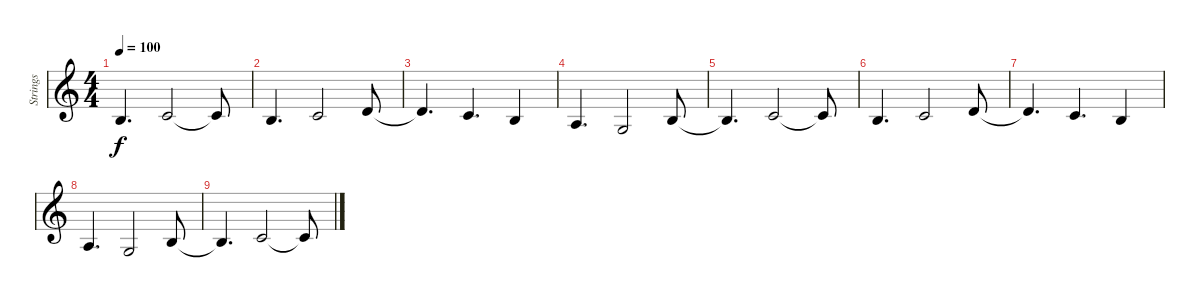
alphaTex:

\track ("Strings" "Strings") {instrument stringensemble1}
\staff {score}
\tuning (D4 A3 F3 C3 G2 C2) {hide}
\ts (4 4)
\tempo 100
\clef g2
\ks c
2.2{t}.4{d dy f} 3.2.2 3.2{t}.8 |
2.2.4{d} 3.2.2 0.1.8 |
0.1{t}.4{d} 3.2.4{d} 2.2.4 |
0.2.4{d} 2.3.2 2.2.8 |
2.2{t}.4{d} 3.2.2 3.2{t}.8 |
2.2.4{d} 3.2.2 0.1.8 |
0.1{t}.4{d} 3.2.4{d} 2.2.4 |
0.2.4{d} 2.3.2 2.2.8 |
2.2{t}.4{d} 3.2.2 3.2{t}.8
